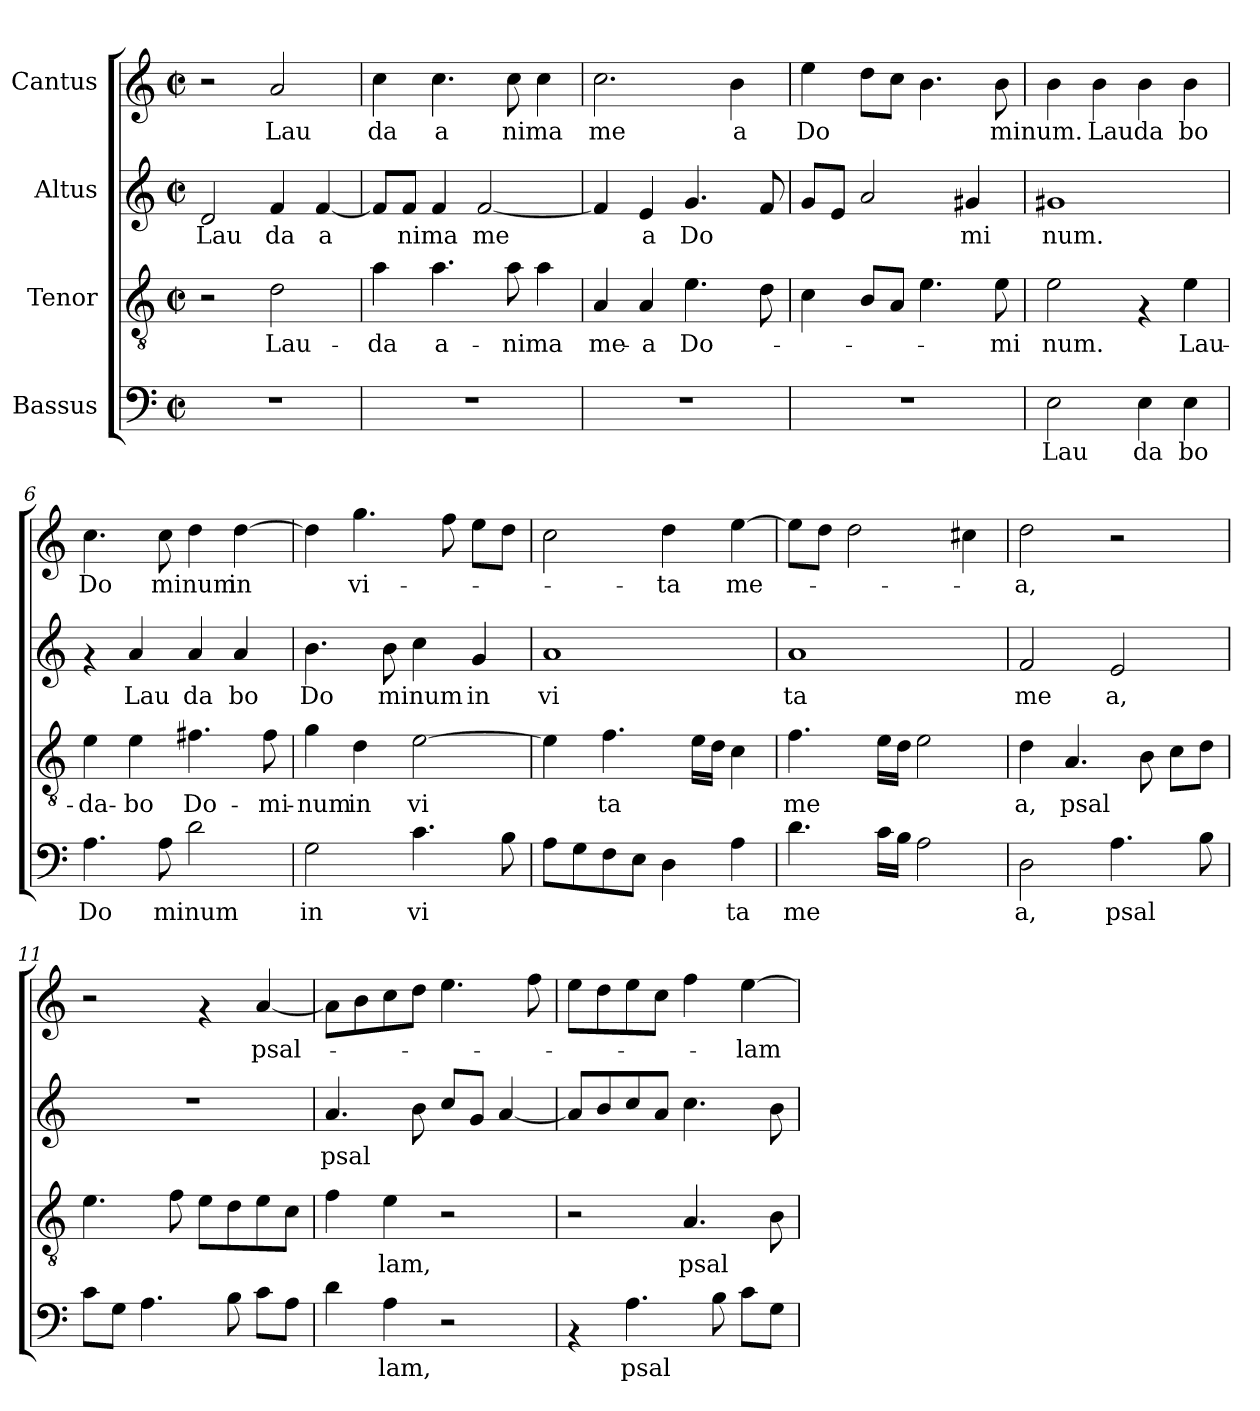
**kern	**text	**kern	**text	**kern	**text	**kern	**text
*part4	*part4	*part3	*part3	*part2	*part2	*part1	*part1
*staff4	*staff4	*staff3	*staff3	*staff2	*staff2	*staff1	*staff1
*I"Bassus	*	*I"Tenor	*	*I"Altus	*	*I"Cantus	*
*clefF4	*	*clefGv2	*	*clefG2	*	*clefG2	*
*k[]	*	*k[]	*	*k[]	*	*k[]	*
*C:	*	*C:	*	*C:	*	*C:	*
*M2/2	*	*M2/2	*	*M2/2	*	*M2/2	*
*met(c|)	*	*met(c|)	*	*met(c|)	*	*met(c|)	*
=1	=1	=1	=1	=1	=1	=1	=1
!	!	!	!	!	!LO:LY:b	!	!
1r	.	2r	.	2d/	Lau	2r	.
!	!	!	!LO:LY:b	!	!LO:LY:b	!	!LO:LY:b
.	.	2d\	Lau-	4f/	da	2a/	Lau
!	!	!	!	!	!LO:LY:b	!	!
.	.	.	.	[<4f/	a	.	.
=2	=2	=2	=2	=2	=2	=2	=2
!	!	!	!LO:LY:b	!	!	!	!LO:LY:b
1r	.	4a\	-da	8f/L]	.	4cc\	da
!	!	!	!	!	!LO:LY:b	!	!
.	.	.	.	8f/J	nima	.	.
!	!	!	!LO:LY:b	!	!	!	!LO:LY:b
.	.	4.a\	a-	4f/	.	4.cc\	a
!	!	!	!	!	!LO:LY:b	!	!
.	.	.	.	[<2f/	me	.	.
!	!	!	!LO:LY:b	!	!	!	!LO:LY:b
.	.	8a\	-nima	.	.	8cc\	nima
.	.	4a\	.	.	.	4cc\	.
=3	=3	=3	=3	=3	=3	=3	=3
!	!	!	!LO:LY:b	!	!	!	!LO:LY:b
1r	.	4A/	me-	4f/]	.	2.cc\	me
!	!	!	!LO:LY:b	!	!LO:LY:b	!	!
.	.	4A/	-a	4e/	a	.	.
!	!	!	!LO:LY:b	!	!LO:LY:b	!	!
.	.	4.e\	Do-	4.g/	Do	.	.
!	!	!	!	!	!	!	!LO:LY:b
.	.	.	.	.	.	4b\	a
.	.	8d\	.	8f/	.	.	.
=4	=4	=4	=4	=4	=4	=4	=4
!	!	!	!	!	!	!	!LO:LY:b
1r	.	4c\	.	8g/L	.	4ee\	Do
.	.	.	.	8e/J	.	.	.
.	.	8B/L	.	2a/	.	8dd\L	.
.	.	8A/J	.	.	.	8cc\J	.
.	.	4.e\	.	.	.	4.b\	.
!	!	!	!	!	!LO:LY:b	!	!
.	.	.	.	4g#X/	mi	.	.
!	!	!	!LO:LY:b	!	!	!	!LO:LY:b
.	.	8e\	-mi	.	.	8b\	minum.
=5	=5	=5	=5	=5	=5	=5	=5
!	!LO:LY:b	!	!LO:LY:b	!	!LO:LY:b	!	!
2E\	Lau	2e\	num.	1g#X	num.	4b\	.
!	!	!	!	!	!	!	!LO:LY:b
.	.	.	.	.	.	4b\	Lauda
!	!LO:LY:b	!	!	!	!	!	!
4E\	da	4rF	.	.	.	4b\	.
!	!LO:LY:b	!	!LO:LY:b	!	!	!	!LO:LY:b
4E\	bo	4e\	Lau-	.	.	4b\	bo
=6	=6	=6	=6	=6	=6	=6	=6
!	!LO:LY:b	!	!LO:LY:b	!	!	!	!LO:LY:b
4.A\	Do	4e\	-da-	4rf	.	4.cc\	Do
!	!	!	!LO:LY:b	!	!LO:LY:b	!	!
.	.	4e\	-bo	4a/	Lau	.	.
!	!LO:LY:b	!	!	!	!	!	!LO:LY:b
8A\	minum	.	.	.	.	8cc\	minum
!	!	!	!LO:LY:b	!	!LO:LY:b	!	!
2d\	.	4.f#X\	Do-	4a/	da	4dd\	.
!	!	!	!	!	!LO:LY:b	!	!LO:LY:b
.	.	.	.	4a/	bo	[<4dd\	in
!	!	!	!LO:LY:b	!	!	!	!
.	.	8f#\	-mi-	.	.	.	.
!!LO:LB:g=z
=7	=7	=7	=7	=7	=7	=7	=7
!	!LO:LY:b	!	!LO:LY:b	!	!LO:LY:b	!	!
2G\	in	4g\	-num	4.b\	Do	4dd\]	.
!	!	!	!LO:LY:b	!	!	!	!LO:LY:b
.	.	4d\	in	.	.	4.gg\	vi-
!	!	!	!	!	!LO:LY:b	!	!
.	.	.	.	8b\	minum	.	.
!	!LO:LY:b	!	!LO:LY:b	!	!	!	!
4.c\	vi	[>2e\	vi	4cc\	.	.	.
.	.	.	.	.	.	8ff\	.
!	!	!	!	!	!LO:LY:b	!	!
.	.	.	.	4g/	in	8ee\L	.
8B\	.	.	.	.	.	8dd\J	.
=8	=8	=8	=8	=8	=8	=8	=8
!	!	!	!	!	!LO:LY:b	!	!
8A\L	.	4e\]	.	1a	vi	2cc\	.
8G\	.	.	.	.	.	.	.
!	!	!	!LO:LY:b	!	!	!	!
8F\	.	4.f\	ta	.	.	.	.
8E\J	.	.	.	.	.	.	.
!	!	!	!	!	!	!	!LO:LY:b
4D\	.	.	.	.	.	4dd\	-ta
.	.	16e\LL	.	.	.	.	.
.	.	16d\JJ	.	.	.	.	.
!	!LO:LY:b	!	!	!	!	!	!LO:LY:b
4A\	ta	4c\	.	.	.	[>4ee\	me-
=9	=9	=9	=9	=9	=9	=9	=9
!	!LO:LY:b	!	!LO:LY:b	!	!LO:LY:b	!	!
4.d\	me	4.f\	me	1a	ta	8ee\L]	.
.	.	.	.	.	.	8dd\J	.
.	.	.	.	.	.	2dd\	.
16c\LL	.	16e\LL	.	.	.	.	.
16B\JJ	.	16d\JJ	.	.	.	.	.
2A\	.	2e\	.	.	.	.	.
.	.	.	.	.	.	4cc#X\	.
=10	=10	=10	=10	=10	=10	=10	=10
!	!LO:LY:b	!	!LO:LY:b	!	!LO:LY:b	!	!LO:LY:b
2D\	a,	4d\	a,	2f/	me	2dd\	-a,
!	!	!	!LO:LY:b	!	!	!	!
.	.	4.A/	psal	.	.	.	.
!	!LO:LY:b	!	!	!	!LO:LY:b	!	!
4.A\	psal	.	.	2e/	a,	2r	.
.	.	8B\	.	.	.	.	.
.	.	8c\L	.	.	.	.	.
8B\	.	8d\J	.	.	.	.	.
=11	=11	=11	=11	=11	=11	=11	=11
8c\L	.	4.e\	.	1r	.	2r	.
8G\J	.	.	.	.	.	.	.
4.A\	.	.	.	.	.	.	.
.	.	8f\	.	.	.	.	.
.	.	8e\L	.	.	.	4rf	.
8B\	.	8d\	.	.	.	.	.
!	!	!	!	!	!	!	!LO:LY:b
8c\L	.	8e\	.	.	.	[<4a/	psal-
8A\J	.	8c\J	.	.	.	.	.
=12	=12	=12	=12	=12	=12	=12	=12
!	!	!	!	!	!LO:LY:b	!	!
4d\	.	4f\	.	4.a/	psal	8a\L]	.
.	.	.	.	.	.	8b\	.
!	!LO:LY:b	!	!LO:LY:b	!	!	!	!
4A\	lam,	4e\	lam,	.	.	8cc\	.
.	.	.	.	8b\	.	8dd\J	.
2r	.	2r	.	8cc/L	.	4.ee\	.
.	.	.	.	8g/J	.	.	.
.	.	.	.	[<4a/	.	.	.
.	.	.	.	.	.	8ff\	.
!!LO:LB:g=z
=13	=13	=13	=13	=13	=13	=13	=13
4rAA	.	2r	.	8a/L]	.	8ee\L	.
.	.	.	.	8b/	.	8dd\	.
!	!LO:LY:b	!	!	!	!	!	!
4.A\	psal	.	.	8cc/	.	8ee\	.
.	.	.	.	8a/J	.	8cc\J	.
!	!	!	!LO:LY:b	!	!	!	!
.	.	4.A/	psal	4.cc\	.	4ff\	.
8B\	.	.	.	.	.	.	.
!	!	!	!	!	!	!	!LO:LY:b
8c\L	.	.	.	.	.	[>4ee\	-lam
8G\J	.	8B\	.	8b\	.	.	.
=	=	=	=	=	=	=	=
*-	*-	*-	*-	*-	*-	*-	*-
